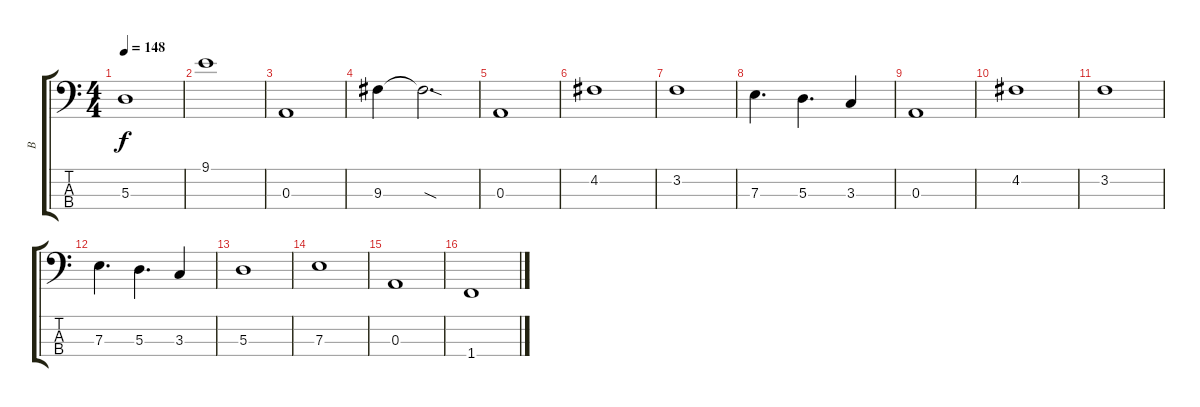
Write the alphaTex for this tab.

\track ("B" "B") {instrument electricbassfinger}
\staff {score tabs}
\tuning (G2 D2 A1 E1) {hide}
\ts (4 4)
\tempo 148
\clef f4
\ks c
5.3.1{dy f} |
9.1.1 |
0.3.1 |
9.3.4 9.3{sod t}.2{d} |
0.3.1 |
4.2.1 |
3.2.1 |
7.3.4{d} 5.3.4{d} 3.3.4 |
0.3.1 |
4.2.1 |
3.2.1 |
7.3.4{d} 5.3.4{d} 3.3.4 |
5.3.1 |
7.3.1 |
0.3.1 |
1.4.1
